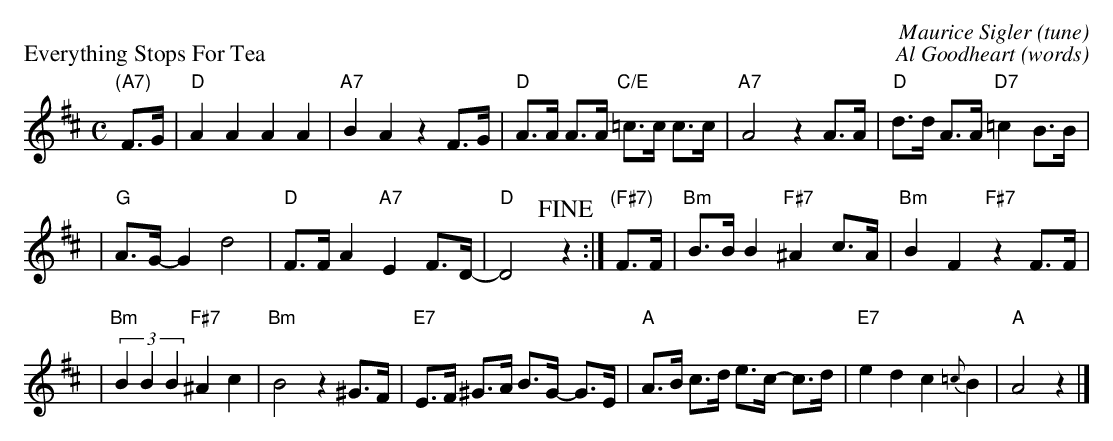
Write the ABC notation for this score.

X:1
P: Everything Stops For Tea
C: Maurice Sigler (tune)
C: Al Goodheart (words)
M: C
L: 1/8
K: D
"(A7)"F>G \
| "D"A2 A2 A2 A2 \
| "A7"B2 A2 z2 F>G \
| "D"A>A A>A "C/E"=c>c c>c \
| "A7"A4 z2 A>A \
| "D"d>d A>A "D7"=c2 B>B |
| "G"A>G- G2 d4 \
| "D"F>F A2 "A7"E2 F>D- \
| "D"D4 !fine!z2 :| "(F#7)"F>F \
| "Bm"B>B B2 "F#7"^A2 c>A \
| "Bm"B2 F2 "F#7"z2 F>F |
| "Bm"(3B2B2B2 "F#7"^A2 c2 \
| "Bm"B4 z2 ^G>F \
| "E7"E>F ^G>A B>G- G>E \
| "A"A>B c>d e>c- c>d \
| "E7"e2 d2 c2{=c} B2 \
| "A"A4 !d.C.!z2 |]
